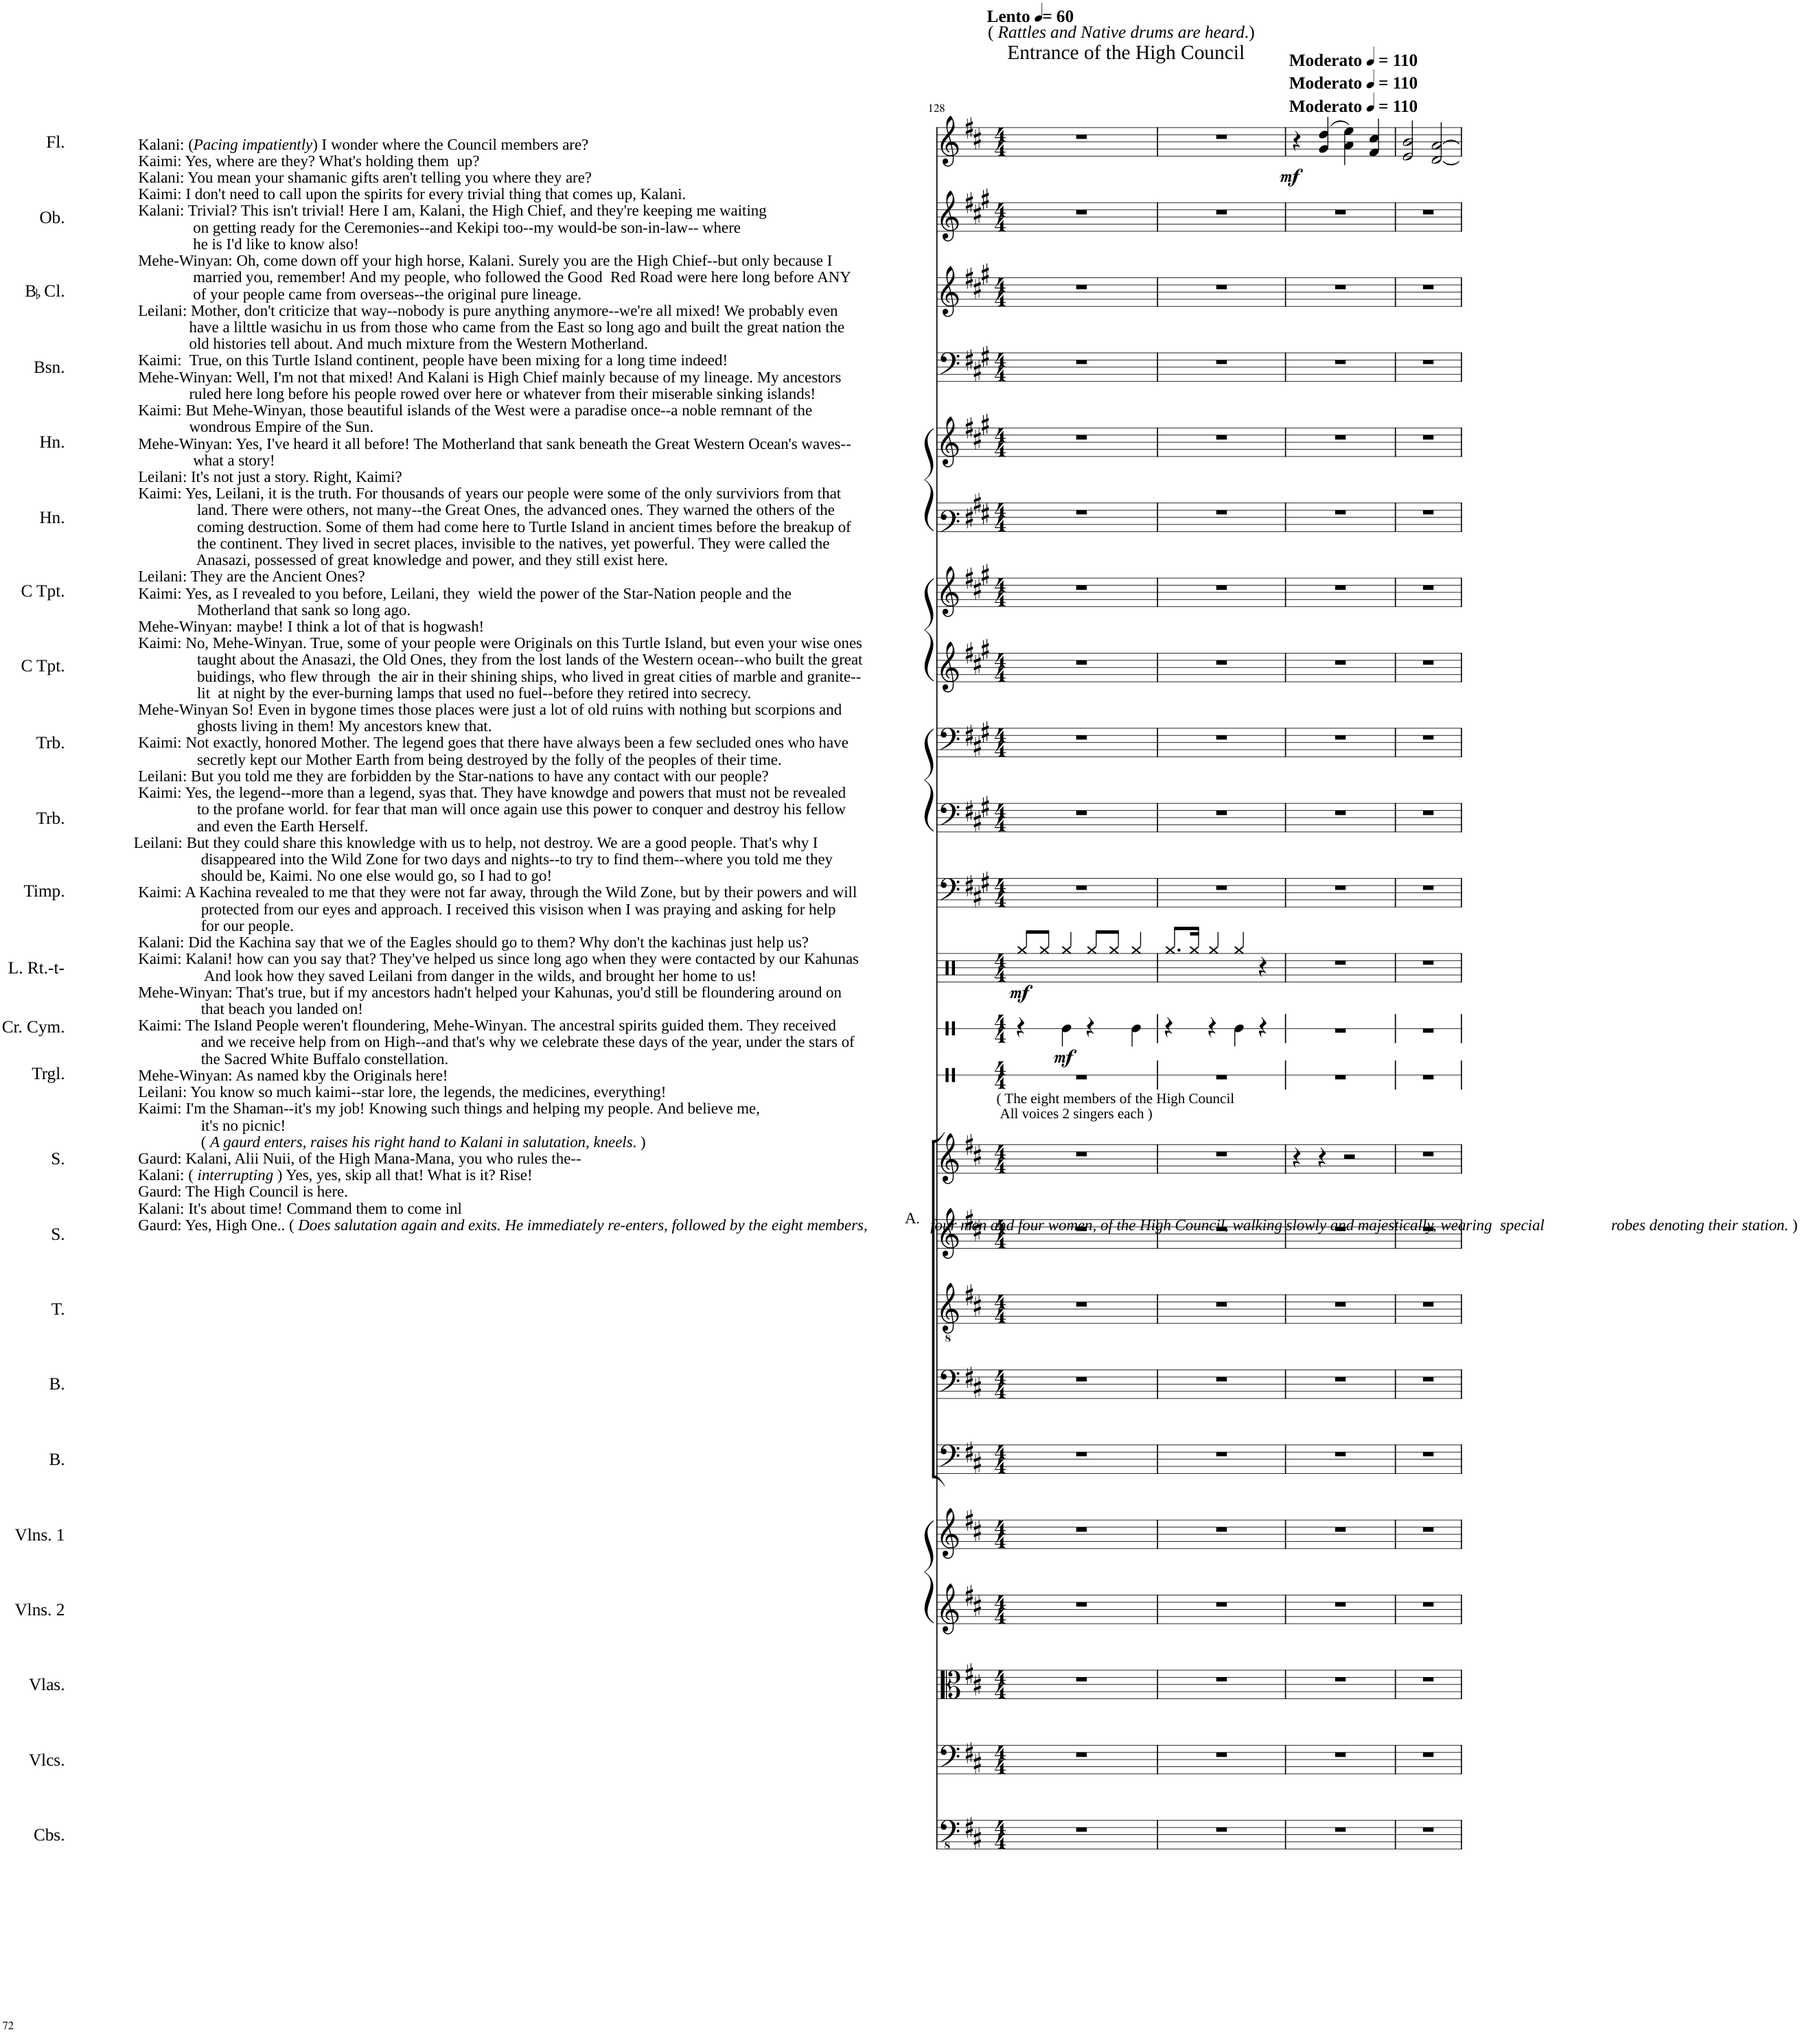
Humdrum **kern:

**kern	**kern	**kern	**kern	**kern	**kern	**kern	**kern	**kern	**kern	**kern	**kern	**dynam	**kern	**dynam	**kern	**kern	**kern	**kern	**kern	**kern	**kern	**kern	**kern	**kern	**kern	**dynam
*part24	*part23	*part22	*part21	*part20	*part19	*part18	*part17	*part16	*part15	*part14	*part13	*part13	*part12	*part12	*part11	*part10	*part9	*part8	*part7	*part6	*part5	*part4	*part3	*part2	*part1	*part1
*staff24	*staff23	*staff22	*staff21	*staff20	*staff19	*staff18	*staff17	*staff16	*staff15	*staff14	*staff13	*staff13	*staff12	*staff12	*staff11	*staff10	*staff9	*staff8	*staff7	*staff6	*staff5	*staff4	*staff3	*staff2	*staff1	*staff1
*I"Contrabasses	*I"Violoncellos	*I"Violas	*I"Violins 2	*I"Violins 1	*I"Bass	*I"Bass	*I"Tenor	*I"Soprano	*I"Soprano	*I"Triangle	*I"Crash Cymbal	*	*I"Low Roto-toms	*	*I"Timpani	*I"Trombone	*I"Trombone	*I"C Trumpet	*I"C Trumpet	*I"Horn	*I"Horn	*I"Bassoon	*I"BaccidentalFlat Clarinet	*I"Oboe	*I"Flute	*
*I'Cbs.	*I'Vlcs.	*I'Vlas.	*I'Vlns. 2	*I'Vlns. 1	*I'B.	*I'B.	*I'T.	*I'S.	*I'S.	*I'Trgl.	*I'Cr. Cym.	*	*I'L. Rt.-t-	*	*I'Timp.	*I'Trb.	*I'Trb.	*I'C Tpt.	*I'C Tpt.	*I'Hn.	*I'Hn.	*I'Bsn.	*I'BaccidentalFlat Cl.	*I'Ob.	*I'Fl.	*
!!LO:PB:g=z
*clefFv4	*clefF4	*clefC3	*clefG2	*clefG2	*clefF4	*clefF4	*clefGv2	*clefG2	*clefG2	*clefX	*clefX	*	*clefX	*	*clefF4	*clefF4	*clefF4	*clefG2	*clefG2	*clefF3	*clefG2	*clefF4	*clefG2	*clefG2	*clefG2	*
*	*	*	*	*	*	*	*	*	*	*	*	*	*	*	*	*	*	*	*	*ITrd4c7	*ITrd4c7	*	*ITrd1c2	*	*	*
*k[f#c#]	*k[f#c#]	*k[f#c#]	*k[f#c#]	*k[f#c#]	*k[f#c#]	*k[f#c#]	*k[f#c#]	*k[f#c#]	*k[f#c#]	*k[]	*k[]	*	*k[b-]	*	*k[f#c#g#]	*k[f#c#g#]	*k[f#c#g#]	*k[f#c#g#]	*k[f#c#g#]	*k[f#c#g#]	*k[f#c#g#]	*k[f#c#g#]	*k[f#c#g#]	*k[f#c#g#]	*k[f#c#]	*
*M4/4	*M4/4	*M4/4	*M4/4	*M4/4	*M4/4	*M4/4	*M4/4	*M4/4	*M4/4	*M4/4	*M4/4	*	*M4/4	*	*M4/4	*M4/4	*M4/4	*M4/4	*M4/4	*M4/4	*M4/4	*M4/4	*M4/4	*M4/4	*M4/4	*
*MM60	*MM60	*MM60	*MM60	*MM60	*MM60	*MM60	*MM60	*MM60	*MM60	*MM60	*MM60	*	*MM60	*	*MM60	*MM60	*MM60	*MM60	*MM60	*MM60	*MM60	*MM60	*MM60	*MM60	*MM60	*
=128	=128	=128	=128	=128	=128	=128	=128	=128	=128	=128	=128	=128	=128	=128	=128	=128	=128	=128	=128	=128	=128	=128	=128	=128	=128	=128
!	!	!	!	!	!	!	!	!	!	!	!	!	!	!	!	!	!	!	!	!	!	!	!	!	!LO:TX:a:t=Entrance of the High Council	!
!	!	!	!	!	!	!	!	!	!	!	!	!	!	!	!	!	!	!	!	!	!	!	!	!	!LO:TX:a:t=(	!
!	!	!	!	!	!	!	!	!	!	!	!	!	!	!	!	!	!	!	!	!	!	!	!	!	!LO:TX:a:i:t=Rattles and Native drums are heard	!
!	!	!	!	!	!	!	!	!	!	!	!	!	!	!	!	!	!	!	!	!	!	!	!	!	!LO:TX:a:t=.)	!
!	!	!	!	!	!	!	!	!	!	!	!	!	!	!	!	!	!	!	!	!	!	!	!	!	!LO:TX:a:B:t=Lento	!
!	!	!	!	!	!	!	!	!	!LO:TX:a:t=( The eight members of the High Council	!	!	!	!	!	!	!	!	!	!	!	!	!	!	!	!	!
!	!	!	!	!	!	!	!	!	!LO:TX:a:t=All voices 2 singers each )	!	!	!	!	!	!	!	!	!	!	!	!	!	!	!	!	!
!	!	!	!	!	!	!	!	!LO:TX:a:t=A	!	!	!	!	!	!	!	!	!	!	!	!	!	!	!	!	!	!
!	!	!	!	!	!	!	!	!LO:TX:a:t=.	!	!	!	!	!	!	!	!	!	!	!	!	!	!	!	!	!	!
!	!	!	!	!	!	!	!	!	!	!	!	!	!	!LO:DY:b	!	!	!	!	!	!	!	!	!	!	!	!
1r	1r	1r	1r	1r	1r	1r	1r	1r	1r	1r	4r	.	8Rgg/L	mf	1r	1r	1r	1r	1r	1r	1r	1r	1r	1r	1r	.
.	.	.	.	.	.	.	.	.	.	.	.	.	8Rgg/J	.	.	.	.	.	.	.	.	.	.	.	.	.
!	!	!	!	!	!	!	!	!	!	!	!	!LO:DY:b	!	!	!	!	!	!	!	!	!	!	!	!	!	!
.	.	.	.	.	.	.	.	.	.	.	4Re\	mf	4Rgg/	.	.	.	.	.	.	.	.	.	.	.	.	.
.	.	.	.	.	.	.	.	.	.	.	4r	.	8Rgg/L	.	.	.	.	.	.	.	.	.	.	.	.	.
.	.	.	.	.	.	.	.	.	.	.	.	.	8Rgg/J	.	.	.	.	.	.	.	.	.	.	.	.	.
.	.	.	.	.	.	.	.	.	.	.	4Re\	.	4Rgg/	.	.	.	.	.	.	.	.	.	.	.	.	.
=129	=129	=129	=129	=129	=129	=129	=129	=129	=129	=129	=129	=129	=129	=129	=129	=129	=129	=129	=129	=129	=129	=129	=129	=129	=129	=129
1r	1r	1r	1r	1r	1r	1r	1r	1r	1r	1r	4r	.	8.Rgg/L	.	1r	1r	1r	1r	1r	1r	1r	1r	1r	1r	1r	.
.	.	.	.	.	.	.	.	.	.	.	.	.	16Rgg/Jk	.	.	.	.	.	.	.	.	.	.	.	.	.
.	.	.	.	.	.	.	.	.	.	.	4r	.	4Rgg/	.	.	.	.	.	.	.	.	.	.	.	.	.
.	.	.	.	.	.	.	.	.	.	.	4Re\	.	4Rgg/	.	.	.	.	.	.	.	.	.	.	.	.	.
.	.	.	.	.	.	.	.	.	.	.	4r	.	4r	.	.	.	.	.	.	.	.	.	.	.	.	.
=130	=130	=130	=130	=130	=130	=130	=130	=130	=130	=130	=130	=130	=130	=130	=130	=130	=130	=130	=130	=130	=130	=130	=130	=130	=130	=130
*	*	*	*	*	*	*	*	*	*	*	*	*	*	*	*	*	*	*	*	*	*	*	*	*	*MM110	*
!	!	!	!	!	!	!	!	!	!	!	!	!	!	!	!	!	!	!	!	!	!	!	!	!	!LO:TX:a:B:t=Moderato	!
!	!	!	!	!	!	!	!	!	!	!	!	!	!	!	!	!	!	!	!	!	!	!	!	!	!LO:TX:a:B:t=Moderato	!
!	!	!	!	!	!	!	!	!	!	!	!	!	!	!	!	!	!	!	!	!	!	!	!	!	!LO:TX:a:B:t=Moderato	!
1r	1r	1r	1r	1r	1r	1r	1r	1r	4r	1r	1r	.	1r	.	1r	1r	1r	1r	1r	1r	1r	1r	1r	1r	4r	.
!	!	!	!	!	!	!	!	!	!	!	!	!	!	!	!	!	!	!	!	!	!	!	!	!	!	!LO:DY:b
.	.	.	.	.	.	.	.	.	4r	.	.	.	.	.	.	.	.	.	.	.	.	.	.	.	(4g/ 4dd/	mf
.	.	.	.	.	.	.	.	.	2r	.	.	.	.	.	.	.	.	.	.	.	.	.	.	.	4a\ 4ee\)	.
.	.	.	.	.	.	.	.	.	.	.	.	.	.	.	.	.	.	.	.	.	.	.	.	.	4f#/ 4cc#/	.
=131	=131	=131	=131	=131	=131	=131	=131	=131	=131	=131	=131	=131	=131	=131	=131	=131	=131	=131	=131	=131	=131	=131	=131	=131	=131	=131
1r	1r	1r	1r	1r	1r	1r	1r	1r	1r	1r	1r	.	1r	.	1r	1r	1r	1r	1r	1r	1r	1r	1r	1r	2e/ 2b/	.
.	.	.	.	.	.	.	.	.	.	.	.	.	.	.	.	.	.	.	.	.	.	.	.	.	[2d/ [2a/	.
=	=	=	=	=	=	=	=	=	=	=	=	=	=	=	=	=	=	=	=	=	=	=	=	=	=	=
*-	*-	*-	*-	*-	*-	*-	*-	*-	*-	*-	*-	*-	*-	*-	*-	*-	*-	*-	*-	*-	*-	*-	*-	*-	*-	*-
